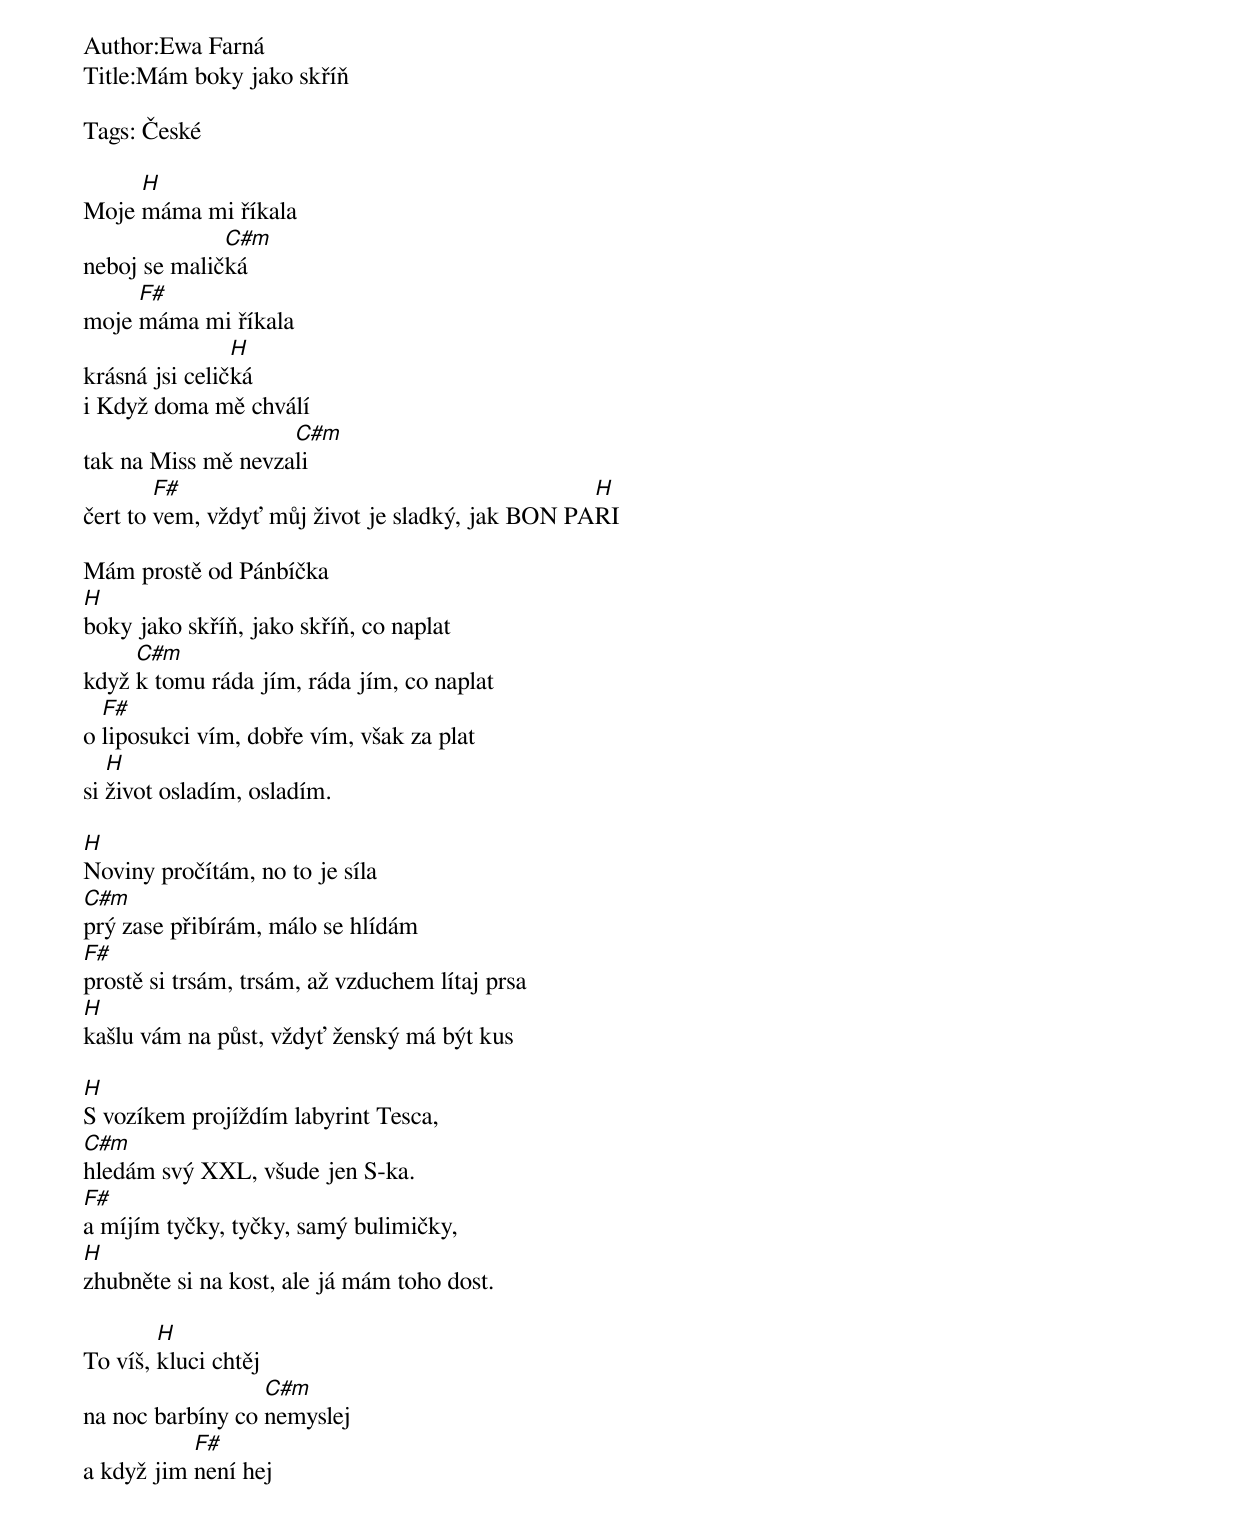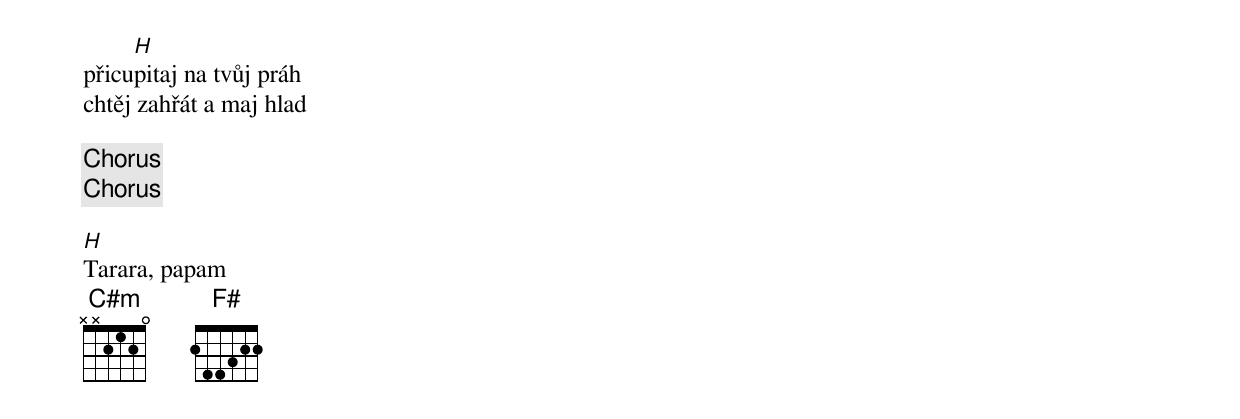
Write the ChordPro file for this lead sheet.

Author:Ewa Farná
Title:Mám boky jako skříň

Tags: České

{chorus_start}
Moje [H]máma mi říkala
neboj se malič[C#m]ká
moje [F#]máma mi říkala
krásná jsi celič[H]ká
i Když doma mě chválí
tak na Miss mě nevza[C#m]li
čert to [F#]vem, vždyť můj život je sladký, jak BON PA[H]RI
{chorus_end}

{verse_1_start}
Mám prostě od Pánbíčka
[H]boky jako skříň, jako skříň, co naplat
když [C#m]k tomu ráda jím, ráda jím, co naplat
o [F#]liposukci vím, dobře vím, však za plat
si [H]život osladím, osladím.
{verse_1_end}

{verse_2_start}
[H]Noviny pročítám, no to je síla
[C#m]prý zase přibírám, málo se hlídám
[F#]prostě si trsám, trsám, až vzduchem lítaj prsa
[H]kašlu vám na půst, vždyť ženský má být kus
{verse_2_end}

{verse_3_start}
[H]S vozíkem projíždím labyrint Tesca,
[C#m]hledám svý XXL, všude jen S-ka.
[F#]a míjím tyčky, tyčky, samý bulimičky,
[H]zhubněte si na kost, ale já mám toho dost.
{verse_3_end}

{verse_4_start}
To víš, [H]kluci chtěj
na noc barbíny co [C#m]nemyslej
a když jim [F#]není hej
přicu[H]pitaj na tvůj práh
chtěj zahřát a maj hlad
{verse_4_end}

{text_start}
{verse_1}
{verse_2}
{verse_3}
{chorus}
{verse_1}
{chorus}
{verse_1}
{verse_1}
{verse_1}

[H]Tarara, papam
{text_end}
